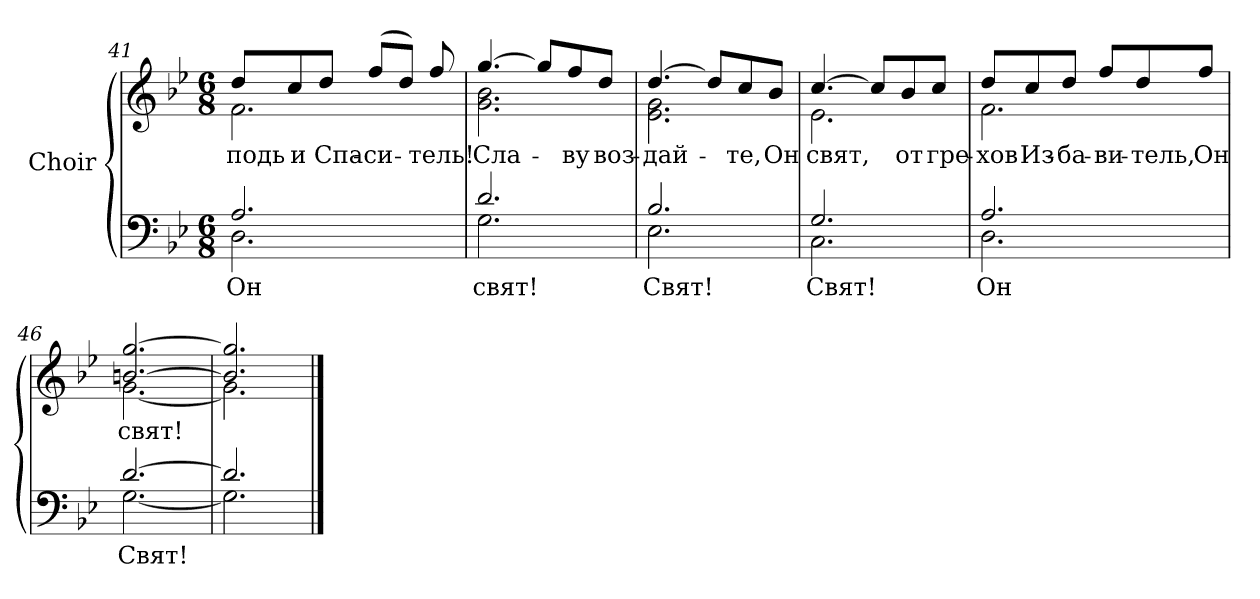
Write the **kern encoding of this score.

**kern	**text	**kern	**text
*part1	*part1	*part1	*part1
*staff2	*staff2	*staff1	*staff1
*I"Choir	*	*	*
*clefF4	*	*clefG2	*
*k[b-e-]	*	*k[b-e-]	*
*g:	*	*g:	*
*M6/8	*	*M6/8	*
=41	=41	=41	=41
!	!LO:LY:a:color=#000000	!	!
*^	*	*	*
!	!	!	!	!LO:LY:b:color=#000000
*	*	*	*^	*
2.Ai/	2.Di\	Он	8ddi/L	2.fi\	-подь
!	!	!	!	!	!LO:LY:b:color=#000000
.	.	.	8cci/	.	и
!	!	!	!	!	!LO:LY:b:color=#000000
.	.	.	8ddi/J	.	Спа-
!	!	!	!	!	!LO:LY:b:color=#000000
.	.	.	(8ffi/L	.	-си-
.	.	.	8ddi/J)	.	.
!	!	!	!	!	!LO:LY:b:color=#000000
.	.	.	8ffi/	.	-тель!
=42	=42	=42	=42	=42	=42
!	!	!LO:LY:a:color=#000000	!	!	!
!	!	!	!	!	!LO:LY:b:color=#000000
2.di/	2.Gi\	свят!	[>4.ggi/	2.gi\ 2.b-i	Сла-
.	.	.	8ggi/L]	.	.
!	!	!	!	!	!LO:LY:b:color=#000000
.	.	.	8ffi/	.	-ву
!	!	!	!	!	!LO:LY:b:color=#000000
.	.	.	8ddi/J	.	воз-
!!LO:LB:g=z	!!
=43	=43	=43	=43	=43	=43
!	!	!LO:LY:a:color=#000000	!	!	!
!	!	!	!	!	!LO:LY:b:color=#000000
2.B-i/	2.E-i\	Свят!	[>4.ddi/	2.e-i\ 2.gi	-дай-
.	.	.	8ddi/L]	.	.
!	!	!	!	!	!LO:LY:b:color=#000000
.	.	.	8cci/	.	-те,
!	!	!	!	!	!LO:LY:b:color=#000000
.	.	.	8b-i/J	.	Он
=44	=44	=44	=44	=44	=44
!	!	!LO:LY:a:color=#000000	!	!	!
!	!	!	!	!	!LO:LY:b:color=#000000
2.Gi/	2.Ci\	Свят!	[>4.cci/	2.e-i\	свят,
.	.	.	8cci/L]	.	.
!	!	!	!	!	!LO:LY:b:color=#000000
.	.	.	8b-i/	.	от
!	!	!	!	!	!LO:LY:b:color=#000000
.	.	.	8cci/J	.	гре-
=45	=45	=45	=45	=45	=45
!	!	!LO:LY:a:color=#000000	!	!	!
!	!	!	!	!	!LO:LY:b:color=#000000
2.Ai/	2.Di\	Он	8ddi/L	2.fi\	-хов
!	!	!	!	!	!LO:LY:b:color=#000000
.	.	.	8cci/	.	Из-
!	!	!	!	!	!LO:LY:b:color=#000000
.	.	.	8ddi/J	.	-ба-
!	!	!	!	!	!LO:LY:b:color=#000000
.	.	.	8ffi/L	.	-ви-
!	!	!	!	!	!LO:LY:b:color=#000000
.	.	.	8ddi/	.	-тель,
!	!	!	!	!	!LO:LY:b:color=#000000
.	.	.	8ffi/J	.	Он
=46	=46	=46	=46	=46	=46
!	!	!LO:LY:a:color=#000000	!	!	!
!	!	!	!	!	!LO:LY:b:color=#000000
[>2.di/	[<2.Gi\	Свят!	[>2.bni/ [>2.ggi	[<2.gi\	свят!
=47	=47	=47	=47	=47	=47
2.di/]	2.Gi\]	.	2.bi/] 2.ggi]	2.gi\]	.
*v	*v	*	*	*	*
*	*	*v	*v	*
==	==	==	==
*-	*-	*-	*-
